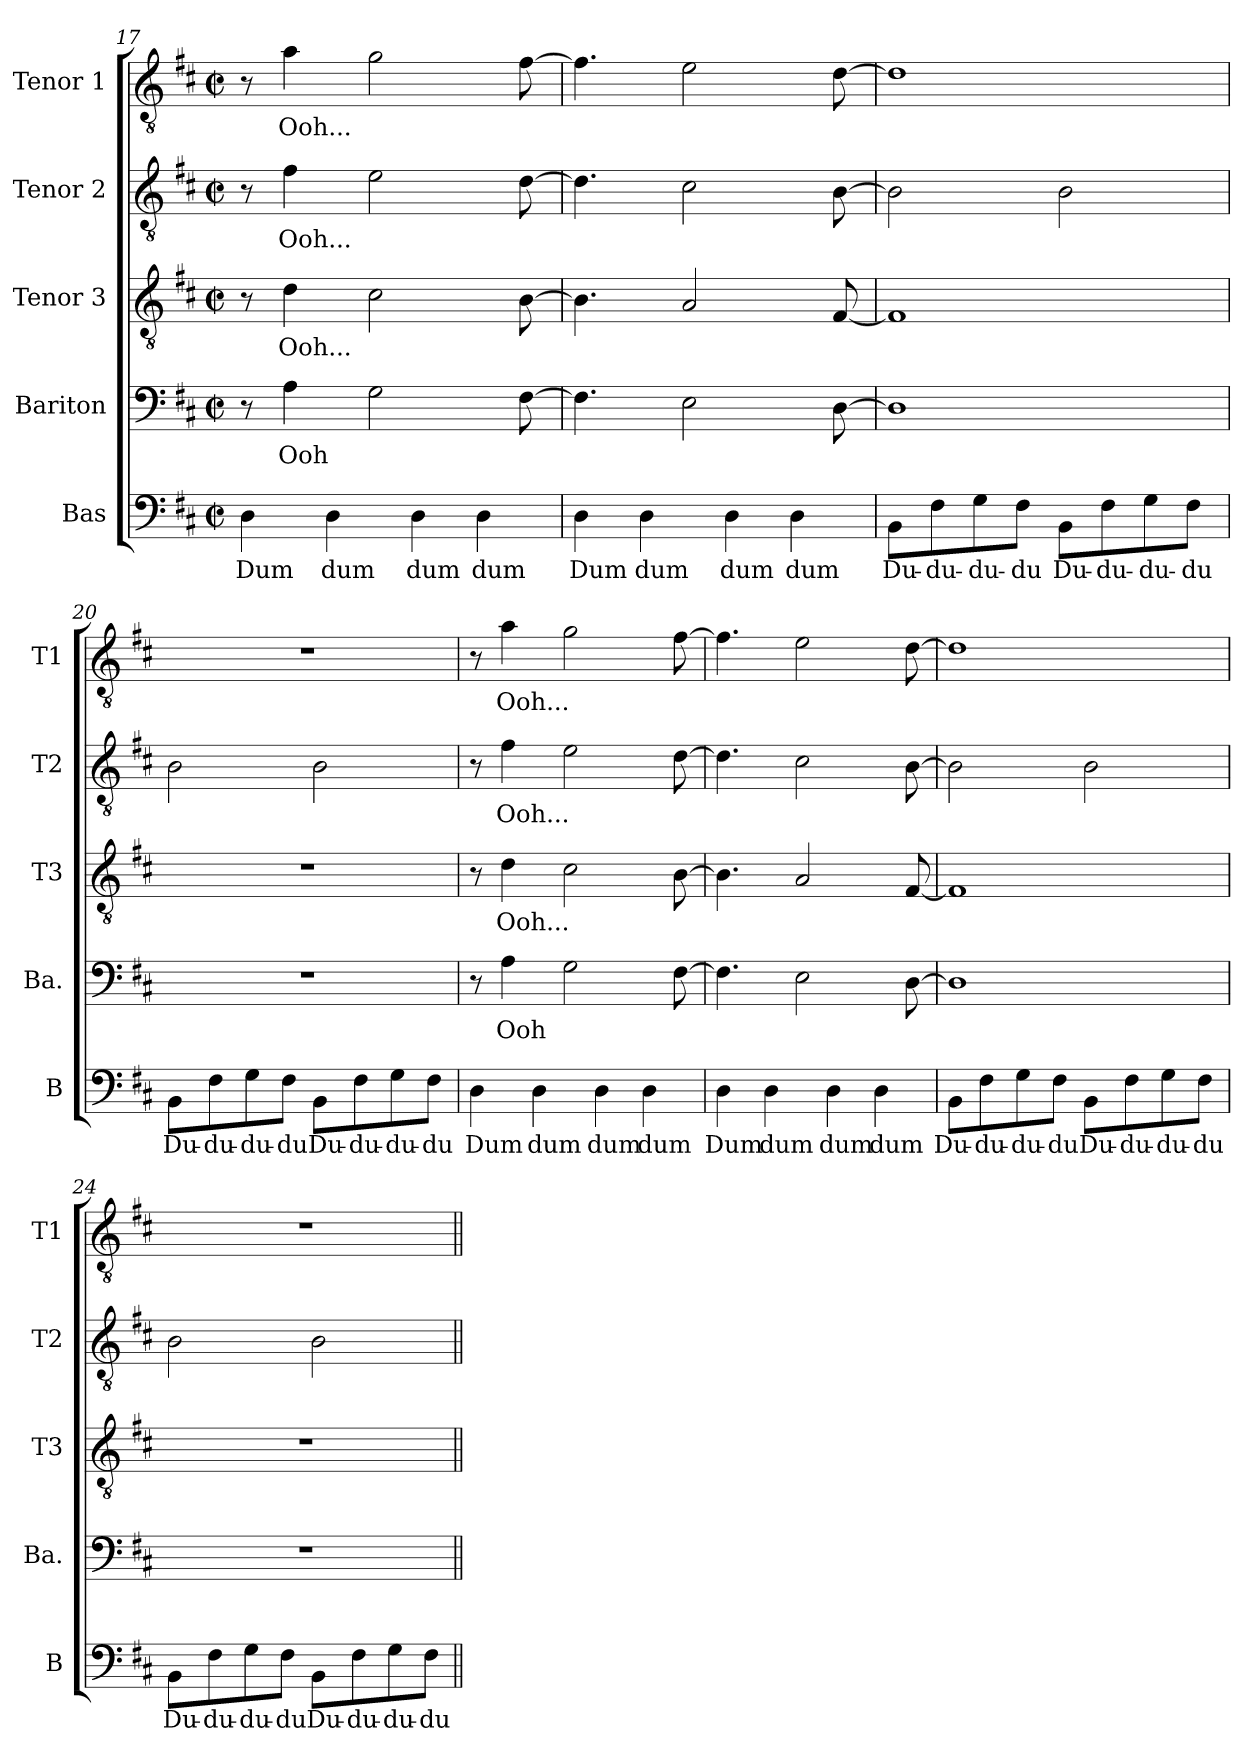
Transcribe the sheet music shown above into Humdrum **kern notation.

**kern	**text	**kern	**text	**kern	**text	**kern	**text	**kern	**text
*part5	*part5	*part4	*part4	*part3	*part3	*part2	*part2	*part1	*part1
*staff5	*staff5	*staff4	*staff4	*staff3	*staff3	*staff2	*staff2	*staff1	*staff1
*I"Bas	*	*I"Bariton	*	*I"Tenor 3	*	*I"Tenor 2	*	*I"Tenor 1	*
*I'B	*	*I'Ba.	*	*I'T3	*	*I'T2	*	*I'T1	*
*clefF4	*	*clefF4	*	*clefGv2	*	*clefGv2	*	*clefGv2	*
*k[f#c#]	*	*k[f#c#]	*	*k[f#c#]	*	*k[f#c#]	*	*k[f#c#]	*
*M2/2	*	*M2/2	*	*M2/2	*	*M2/2	*	*M2/2	*
*met(c|)	*	*met(c|)	*	*met(c|)	*	*met(c|)	*	*met(c|)	*
=17	=17	=17	=17	=17	=17	=17	=17	=17	=17
!	!LO:LY:b	!	!	!	!	!	!	!	!
4D\	Dum	8r	.	8r	.	8r	.	8r	.
!	!	!	!LO:LY:b	!	!LO:LY:b	!	!LO:LY:b	!	!LO:LY:b
.	.	4A\	Ooh	4d\	Ooh...	4f#\	Ooh...	4a\	Ooh...
!	!LO:LY:b	!	!	!	!	!	!	!	!
4D\	dum	.	.	.	.	.	.	.	.
.	.	2G\	.	2c#\	.	2e\	.	2g\	.
!	!LO:LY:b	!	!	!	!	!	!	!	!
4D\	dum	.	.	.	.	.	.	.	.
!	!LO:LY:b	!	!	!	!	!	!	!	!
4D\	dum	.	.	.	.	.	.	.	.
.	.	[8F#\	.	[8B\	.	[8d\	.	[8f#\	.
=18	=18	=18	=18	=18	=18	=18	=18	=18	=18
!	!LO:LY:b	!	!	!	!	!	!	!	!
4D\	Dum	4.F#\]	.	4.B\]	.	4.d\]	.	4.f#\]	.
!	!LO:LY:b	!	!	!	!	!	!	!	!
4D\	dum	.	.	.	.	.	.	.	.
.	.	2E\	.	2A/	.	2c#\	.	2e\	.
!	!LO:LY:b	!	!	!	!	!	!	!	!
4D\	dum	.	.	.	.	.	.	.	.
!	!LO:LY:b	!	!	!	!	!	!	!	!
4D\	dum	.	.	.	.	.	.	.	.
.	.	[8D\	.	[8F#/	.	[8B\	.	[8d\	.
=19	=19	=19	=19	=19	=19	=19	=19	=19	=19
!	!LO:LY:b	!	!	!	!	!	!	!	!
8BB\L	Du-	1D]	.	1F#]	.	2B\]	.	1d]	.
!	!LO:LY:b	!	!	!	!	!	!	!	!
8F#\	-du-	.	.	.	.	.	.	.	.
!	!LO:LY:b	!	!	!	!	!	!	!	!
8G\	-du-	.	.	.	.	.	.	.	.
!	!LO:LY:b	!	!	!	!	!	!	!	!
8F#\J	-du	.	.	.	.	.	.	.	.
!	!LO:LY:b	!	!	!	!	!	!	!	!
8BB\L	Du-	.	.	.	.	2B\	.	.	.
!	!LO:LY:b	!	!	!	!	!	!	!	!
8F#\	-du-	.	.	.	.	.	.	.	.
!	!LO:LY:b	!	!	!	!	!	!	!	!
8G\	-du-	.	.	.	.	.	.	.	.
!	!LO:LY:b	!	!	!	!	!	!	!	!
8F#\J	-du	.	.	.	.	.	.	.	.
!!LO:LB:g=z
=20	=20	=20	=20	=20	=20	=20	=20	=20	=20
!	!LO:LY:b	!	!	!	!	!	!	!	!
8BB\L	Du-	1r	.	1r	.	2B\	.	1r	.
!	!LO:LY:b	!	!	!	!	!	!	!	!
8F#\	-du-	.	.	.	.	.	.	.	.
!	!LO:LY:b	!	!	!	!	!	!	!	!
8G\	-du-	.	.	.	.	.	.	.	.
!	!LO:LY:b	!	!	!	!	!	!	!	!
8F#\J	-du	.	.	.	.	.	.	.	.
!	!LO:LY:b	!	!	!	!	!	!	!	!
8BB\L	Du-	.	.	.	.	2B\	.	.	.
!	!LO:LY:b	!	!	!	!	!	!	!	!
8F#\	-du-	.	.	.	.	.	.	.	.
!	!LO:LY:b	!	!	!	!	!	!	!	!
8G\	-du-	.	.	.	.	.	.	.	.
!	!LO:LY:b	!	!	!	!	!	!	!	!
8F#\J	-du	.	.	.	.	.	.	.	.
=21	=21	=21	=21	=21	=21	=21	=21	=21	=21
!	!LO:LY:b	!	!	!	!	!	!	!	!
4D\	Dum	8r	.	8r	.	8r	.	8r	.
!	!	!	!LO:LY:b	!	!LO:LY:b	!	!LO:LY:b	!	!LO:LY:b
.	.	4A\	Ooh	4d\	Ooh...	4f#\	Ooh...	4a\	Ooh...
!	!LO:LY:b	!	!	!	!	!	!	!	!
4D\	dum	.	.	.	.	.	.	.	.
.	.	2G\	.	2c#\	.	2e\	.	2g\	.
!	!LO:LY:b	!	!	!	!	!	!	!	!
4D\	dum	.	.	.	.	.	.	.	.
!	!LO:LY:b	!	!	!	!	!	!	!	!
4D\	dum	.	.	.	.	.	.	.	.
.	.	[8F#\	.	[8B\	.	[8d\	.	[8f#\	.
=22	=22	=22	=22	=22	=22	=22	=22	=22	=22
!	!LO:LY:b	!	!	!	!	!	!	!	!
4D\	Dum	4.F#\]	.	4.B\]	.	4.d\]	.	4.f#\]	.
!	!LO:LY:b	!	!	!	!	!	!	!	!
4D\	dum	.	.	.	.	.	.	.	.
.	.	2E\	.	2A/	.	2c#\	.	2e\	.
!	!LO:LY:b	!	!	!	!	!	!	!	!
4D\	dum	.	.	.	.	.	.	.	.
!	!LO:LY:b	!	!	!	!	!	!	!	!
4D\	dum	.	.	.	.	.	.	.	.
.	.	[8D\	.	[8F#/	.	[8B\	.	[8d\	.
=23	=23	=23	=23	=23	=23	=23	=23	=23	=23
!	!LO:LY:b	!	!	!	!	!	!	!	!
8BB\L	Du-	1D]	.	1F#]	.	2B\]	.	1d]	.
!	!LO:LY:b	!	!	!	!	!	!	!	!
8F#\	-du-	.	.	.	.	.	.	.	.
!	!LO:LY:b	!	!	!	!	!	!	!	!
8G\	-du-	.	.	.	.	.	.	.	.
!	!LO:LY:b	!	!	!	!	!	!	!	!
8F#\J	-du	.	.	.	.	.	.	.	.
!	!LO:LY:b	!	!	!	!	!	!	!	!
8BB\L	Du-	.	.	.	.	2B\	.	.	.
!	!LO:LY:b	!	!	!	!	!	!	!	!
8F#\	-du-	.	.	.	.	.	.	.	.
!	!LO:LY:b	!	!	!	!	!	!	!	!
8G\	-du-	.	.	.	.	.	.	.	.
!	!LO:LY:b	!	!	!	!	!	!	!	!
8F#\J	-du	.	.	.	.	.	.	.	.
!!LO:PB:g=z
=24	=24	=24	=24	=24	=24	=24	=24	=24	=24
!	!LO:LY:b	!	!	!	!	!	!	!	!
8BB\L	Du-	1r	.	1r	.	2B\	.	1r	.
!	!LO:LY:b	!	!	!	!	!	!	!	!
8F#\	-du-	.	.	.	.	.	.	.	.
!	!LO:LY:b	!	!	!	!	!	!	!	!
8G\	-du-	.	.	.	.	.	.	.	.
!	!LO:LY:b	!	!	!	!	!	!	!	!
8F#\J	-du	.	.	.	.	.	.	.	.
!	!LO:LY:b	!	!	!	!	!	!	!	!
8BB\L	Du-	.	.	.	.	2B\	.	.	.
!	!LO:LY:b	!	!	!	!	!	!	!	!
8F#\	-du-	.	.	.	.	.	.	.	.
!	!LO:LY:b	!	!	!	!	!	!	!	!
8G\	-du-	.	.	.	.	.	.	.	.
!	!LO:LY:b	!	!	!	!	!	!	!	!
8F#\J	-du	.	.	.	.	.	.	.	.
=||	=||	=||	=||	=||	=||	=||	=||	=||	=||
*-	*-	*-	*-	*-	*-	*-	*-	*-	*-
